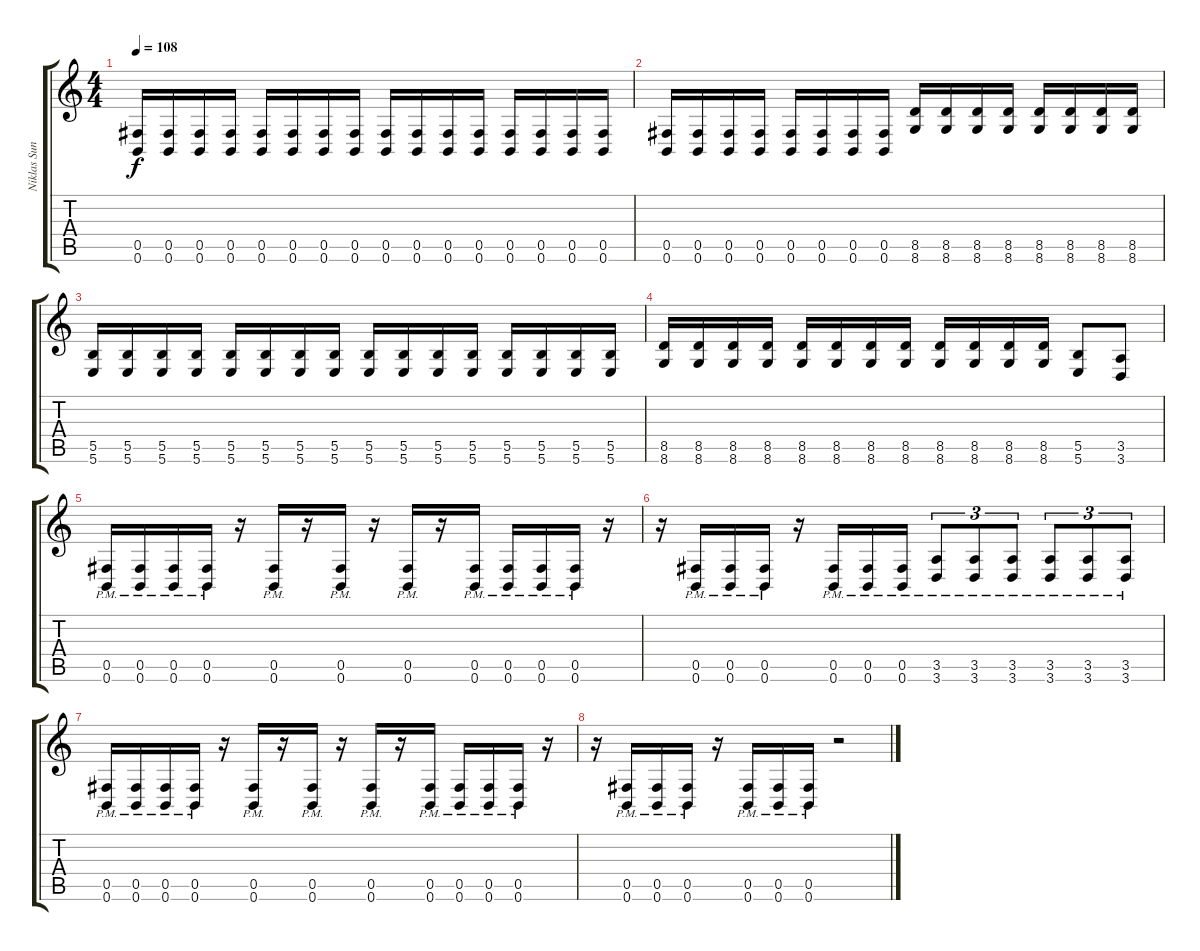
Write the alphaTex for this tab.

\track ("Niklas Sundin" "Niklas Sun") {instrument distortionguitar}
\staff {score tabs}
\tuning (Db4 Ab3 E3 B2 Gb2 B1) {hide}
\ts (4 4)
\tempo 108
\clef g2
\ks c
(0.5 0.6).16{dy f} (0.5 0.6).16 (0.5 0.6).16 (0.5 0.6).16 (0.5 0.6).16 (0.5 0.6).16 (0.5 0.6).16 (0.5 0.6).16 (0.5 0.6).16 (0.5 0.6).16 (0.5 0.6).16 (0.5 0.6).16 (0.5 0.6).16 (0.5 0.6).16 (0.5 0.6).16 (0.5 0.6).16 |
(0.5 0.6).16 (0.5 0.6).16 (0.5 0.6).16 (0.5 0.6).16 (0.5 0.6).16 (0.5 0.6).16 (0.5 0.6).16 (0.5 0.6).16 (8.5 8.6).16 (8.5 8.6).16 (8.5 8.6).16 (8.5 8.6).16 (8.5 8.6).16 (8.5 8.6).16 (8.5 8.6).16 (8.5 8.6).16 |
(5.5 5.6).16 (5.5 5.6).16 (5.5 5.6).16 (5.5 5.6).16 (5.5 5.6).16 (5.5 5.6).16 (5.5 5.6).16 (5.5 5.6).16 (5.5 5.6).16 (5.5 5.6).16 (5.5 5.6).16 (5.5 5.6).16 (5.5 5.6).16 (5.5 5.6).16 (5.5 5.6).16 (5.5 5.6).16 |
(8.5 8.6).16 (8.5 8.6).16 (8.5 8.6).16 (8.5 8.6).16 (8.5 8.6).16 (8.5 8.6).16 (8.5 8.6).16 (8.5 8.6).16 (8.5 8.6).16 (8.5 8.6).16 (8.5 8.6).16 (8.5 8.6).16 (5.5 5.6).8 (3.5 3.6).8 |
(0.5{pm} 0.6{pm}).16 (0.5{pm} 0.6{pm}).16 (0.5{pm} 0.6{pm}).16 (0.5{pm} 0.6{pm}).16 r.16 (0.5{pm} 0.6{pm}).16 r.16 (0.5{pm} 0.6{pm}).16 r.16 (0.5{pm} 0.6{pm}).16 r.16 (0.5{pm} 0.6{pm}).16 (0.5{pm} 0.6{pm}).16 (0.5{pm} 0.6{pm}).16 (0.5{pm} 0.6{pm}).16 r.16 |
r.16 (0.5{pm} 0.6{pm}).16 (0.5{pm} 0.6{pm}).16 (0.5{pm} 0.6{pm}).16 r.16 (0.5{pm} 0.6{pm}).16 (0.5{pm} 0.6{pm}).16 (0.5{pm} 0.6{pm}).16 (3.5{pm} 3.6{pm}).8{tu (3 2)} (3.5{pm} 3.6{pm}).8{tu (3 2)} (3.5{pm} 3.6{pm}).8{tu (3 2)} (3.5{pm} 3.6{pm}).8{tu (3 2)} (3.5{pm} 3.6{pm}).8{tu (3 2)} (3.5{pm} 3.6{pm}).8{tu (3 2)} |
(0.5{pm} 0.6{pm}).16 (0.5{pm} 0.6{pm}).16 (0.5{pm} 0.6{pm}).16 (0.5{pm} 0.6{pm}).16 r.16 (0.5{pm} 0.6{pm}).16 r.16 (0.5{pm} 0.6{pm}).16 r.16 (0.5{pm} 0.6{pm}).16 r.16 (0.5{pm} 0.6{pm}).16 (0.5{pm} 0.6{pm}).16 (0.5{pm} 0.6{pm}).16 (0.5{pm} 0.6{pm}).16 r.16 |
r.16 (0.5{pm} 0.6{pm}).16 (0.5{pm} 0.6{pm}).16 (0.5{pm} 0.6{pm}).16 r.16 (0.5{pm} 0.6{pm}).16 (0.5{pm} 0.6{pm}).16 (0.5{pm} 0.6{pm}).16 r.2
